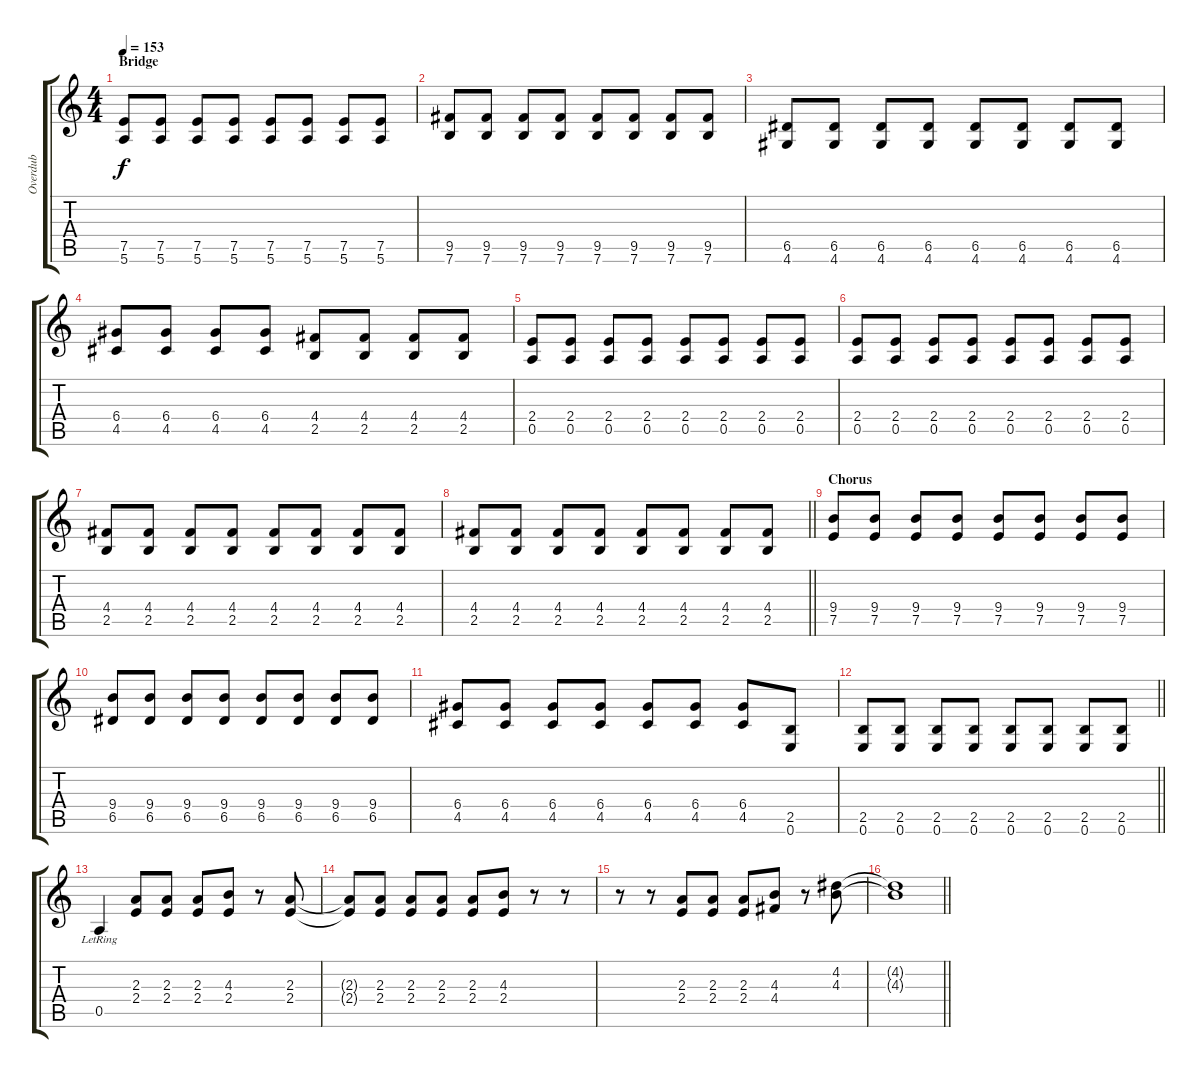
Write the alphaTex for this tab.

\track ("Overdub" "Overdub") {instrument distortionguitar}
\staff {score tabs}
\tuning (E4 B3 G3 D3 A2 E2) {hide}
\ts (4 4)
\section ("" "Bridge")
\tempo 153
\clef g2
\ks c
(7.5 5.6).8{dy f} (7.5 5.6).8 (7.5 5.6).8 (7.5 5.6).8 (7.5 5.6).8 (7.5 5.6).8 (7.5 5.6).8 (7.5 5.6).8 |
(9.5 7.6).8 (9.5 7.6).8 (9.5 7.6).8 (9.5 7.6).8 (9.5 7.6).8 (9.5 7.6).8 (9.5 7.6).8 (9.5 7.6).8 |
(6.5 4.6).8 (6.5 4.6).8 (6.5 4.6).8 (6.5 4.6).8 (6.5 4.6).8 (6.5 4.6).8 (6.5 4.6).8 (6.5 4.6).8 |
(6.4 4.5).8 (6.4 4.5).8 (6.4 4.5).8 (6.4 4.5).8 (4.4 2.5).8 (4.4 2.5).8 (4.4 2.5).8 (4.4 2.5).8 |
(2.4 0.5).8 (2.4 0.5).8 (2.4 0.5).8 (2.4 0.5).8 (2.4 0.5).8 (2.4 0.5).8 (2.4 0.5).8 (2.4 0.5).8 |
(2.4 0.5).8 (2.4 0.5).8 (2.4 0.5).8 (2.4 0.5).8 (2.4 0.5).8 (2.4 0.5).8 (2.4 0.5).8 (2.4 0.5).8 |
(4.4 2.5).8 (4.4 2.5).8 (4.4 2.5).8 (4.4 2.5).8 (4.4 2.5).8 (4.4 2.5).8 (4.4 2.5).8 (4.4 2.5).8 |
\barLineRight lightlight
(4.4 2.5).8 (4.4 2.5).8 (4.4 2.5).8 (4.4 2.5).8 (4.4 2.5).8 (4.4 2.5).8 (4.4 2.5).8 (4.4 2.5).8 |
\section ("" "Chorus")
(9.4 7.5).8 (9.4 7.5).8 (9.4 7.5).8 (9.4 7.5).8 (9.4 7.5).8 (9.4 7.5).8 (9.4 7.5).8 (9.4 7.5).8 |
(9.4 6.5).8 (9.4 6.5).8 (9.4 6.5).8 (9.4 6.5).8 (9.4 6.5).8 (9.4 6.5).8 (9.4 6.5).8 (9.4 6.5).8 |
(6.4 4.5).8 (6.4 4.5).8 (6.4 4.5).8 (6.4 4.5).8 (6.4 4.5).8 (6.4 4.5).8 (6.4 4.5).8 (2.5 0.6).8 |
\barLineRight lightlight
(2.5 0.6).8 (2.5 0.6).8 (2.5 0.6).8 (2.5 0.6).8 (2.5 0.6).8 (2.5 0.6).8 (2.5 0.6).8 (2.5 0.6).8 |
0.5{lr}.4 (2.3 2.4).8 (2.3 2.4).8 (2.3 2.4).8 (4.3 2.4).8 r.8 (2.3 2.4).8 |
(2.3{t} 2.4{t}).8 (2.3 2.4).8 (2.3 2.4).8 (2.3 2.4).8 (2.3 2.4).8 (4.3 2.4).8 r.8 r.8 |
r.8 r.8 (2.3 2.4).8 (2.3 2.4).8 (2.3 2.4).8 (4.3 4.4).8 r.8 (4.2 4.3).8 |
\barLineRight lightlight
(4.2{t} 4.3{t}).1
